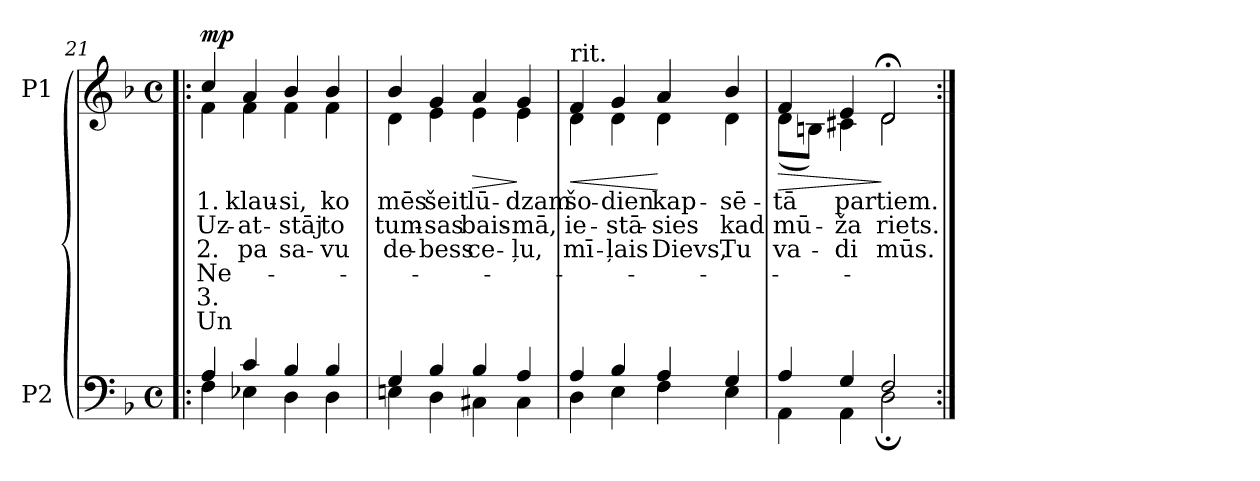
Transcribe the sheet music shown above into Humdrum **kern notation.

**kern	**kern	**text	**text	**text	**text	**text	**text	**dynam
*part2	*part1	*part1	*part1	*part1	*part1	*part1	*part1	*part1
*staff2	*staff1	*staff1	*staff1	*staff1	*staff1	*staff1	*staff1	*staff1
*I"P2	*I"P1	*	*	*	*	*	*	*
!!LO:LB:g=z
*clefF4	*clefG2	*	*	*	*	*	*	*
*k[b-]	*k[b-]	*	*	*	*	*	*	*
*F:	*F:	*	*	*	*	*	*	*
*M4/4	*M4/4	*	*	*	*	*	*	*
*met(c)	*met(c)	*	*	*	*	*	*	*
=21!|:	=21!|:	=21!|:	=21!|:	=21!|:	=21!|:	=21!|:	=21!|:	=21!|:
*^	*	*	*	*	*	*	*	*
!	!	!	!LO:LY:b:color=#000000	!LO:LY:b:color=#000000	!LO:LY:b:color=#000000	!LO:LY:b:color=#000000	!LO:LY:b:color=#000000	!LO:LY:b:color=#000000	!
*	*	*^	*	*	*	*	*	*	*
4Ai/	4Fi\	4cci/	4fi\	1.	Uz-	2.	Ne-	3.	Un	mp
!	!	!	!	!LO:LY:b:color=#000000	!LO:LY:b:color=#000000	!LO:LY:b:color=#000000	!	!	!	!
4ci/	4E-Xi\	4ai/	4fi\	-klau-	-at-	pa	.	.	.	.
!	!	!	!	!LO:LY:b:color=#000000	!LO:LY:b:color=#000000	!LO:LY:b:color=#000000	!	!	!	!
4B-i/	4Di\	4b-i/	4fi\	-si,	-stāj	sa-	.	.	.	.
!	!	!	!	!LO:LY:b:color=#000000	!LO:LY:b:color=#000000	!LO:LY:b:color=#000000	!	!	!	!
4B-i/	4Di\	4b-i/	4fi\	ko	to	-vu	.	.	.	.
=22	=22	=22	=22	=22	=22	=22	=22	=22	=22	=22
!	!	!	!	!LO:LY:b:color=#000000	!LO:LY:b:color=#000000	!LO:LY:b:color=#000000	!	!	!	!
4Gi/	4Eni\	4b-i/	4di\	mēs	tum-	de-	.	.	.	.
!	!	!	!	!LO:LY:b:color=#000000	!LO:LY:b:color=#000000	!LO:LY:b:color=#000000	!	!	!	!
4B-i/	4Di\	4gi/	4ei\	šeit	-sas	-bess	.	.	.	.
!	!	!	!	!LO:LY:b:color=#000000	!LO:LY:b:color=#000000	!LO:LY:b:color=#000000	!	!	!	!LO:HP:b
4B-i/	4C#Xi\	4ai/	4ei\	lū-	bais-	ce-	.	.	.	>
!	!	!	!	!LO:LY:b:color=#000000	!LO:LY:b:color=#000000	!LO:LY:b:color=#000000	!	!	!	!
4Ai/	4C#i\	4gi/	4ei\	-dzam	-mā,	-ļu,	.	.	.	]
=23	=23	=23	=23	=23	=23	=23	=23	=23	=23	=23
!	!	!LO:TX:t=rit.	!	!	!	!	!	!	!	!
!	!	!	!	!LO:LY:b:color=#000000	!LO:LY:b:color=#000000	!LO:LY:b:color=#000000	!	!	!	!LO:HP:b
4Ai/	4Di\	4fi/	4di\	šo-	ie-	mī-	.	.	.	<
!	!	!	!	!LO:LY:b:color=#000000	!LO:LY:b:color=#000000	!LO:LY:b:color=#000000	!	!	!	!
4B-i/	4Ei\	4gi/	4di\	-dien	-stā-	-ļais	.	.	.	.
!	!	!	!	!LO:LY:b:color=#000000	!LO:LY:b:color=#000000	!LO:LY:b:color=#000000	!	!	!	!
4Ai/	4Fi\	4ai/	4di\	kap-	-sies	Dievs,	.	.	.	[
!	!	!	!	!LO:LY:b:color=#000000	!LO:LY:b:color=#000000	!LO:LY:b:color=#000000	!	!	!	!
4Gi/	4Ei\	4b-i/	4di\	-sē-	kad	Tu	.	.	.	.
=24	=24	=24	=24	=24	=24	=24	=24	=24	=24	=24
!	!	!	!	!LO:LY:b:color=#000000	!LO:LY:b:color=#000000	!LO:LY:b:color=#000000	!	!	!	!LO:HP:b
4Ai/	4AAi\	4fi/	(8di\L	-tā	mū-	va-	.	.	.	>
.	.	.	8Bni\J)	.	.	.	.	.	.	.
!	!	!	!	!LO:LY:b:color=#000000	!LO:LY:b:color=#000000	!LO:LY:b:color=#000000	!	!	!	!
4Gi/	4AAi\	4ei/	4c#Xi\	par	-ža	-di	.	.	.	.
!	!	!	!	!LO:LY:b:color=#000000	!LO:LY:b:color=#000000	!LO:LY:b:color=#000000	!	!	!	!
2Fi/	2D;i\	2d;i/	2di\	tiem.	riets.	mūs.	.	.	.	]
*v	*v	*	*	*	*	*	*	*	*	*
*	*v	*v	*	*	*	*	*	*	*
=:|!	=:|!	=:|!	=:|!	=:|!	=:|!	=:|!	=:|!	=:|!
*-	*-	*-	*-	*-	*-	*-	*-	*-
